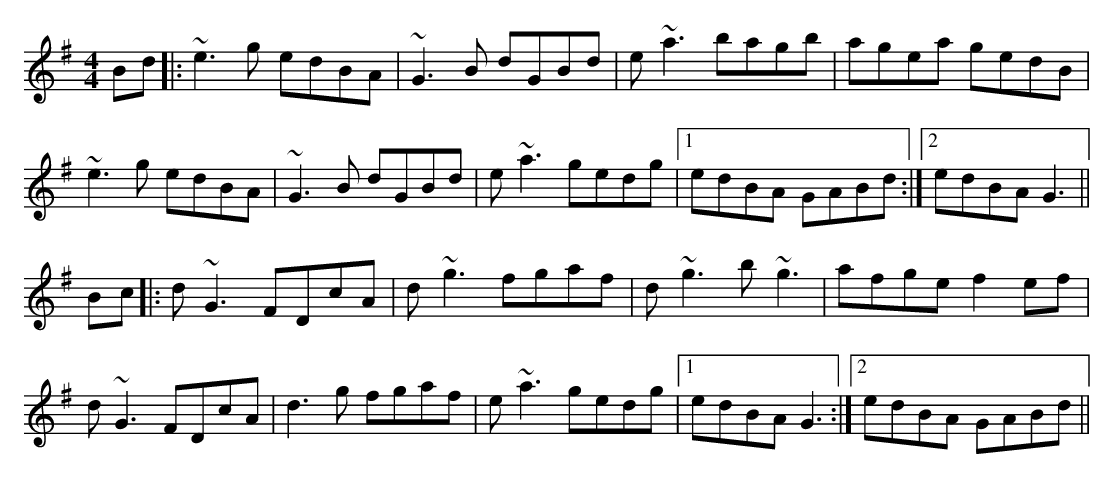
X:1
M:4/4
K:G
Bd|:~e3g edBA|~G3B dGBd|e~a3 bagb|agea gedB|
~e3g edBA|~G3B dGBd|e~a3 gedg|1 edBA GABd:|2 edBA G3||
Bc|:d~G3 FDcA|d~g3 fgaf|d~g3 b~g3|afge f2ef|
d~G3 FDcA|d3g fgaf|e~a3 gedg|1 edBA G3:|2 edBA GABd||
